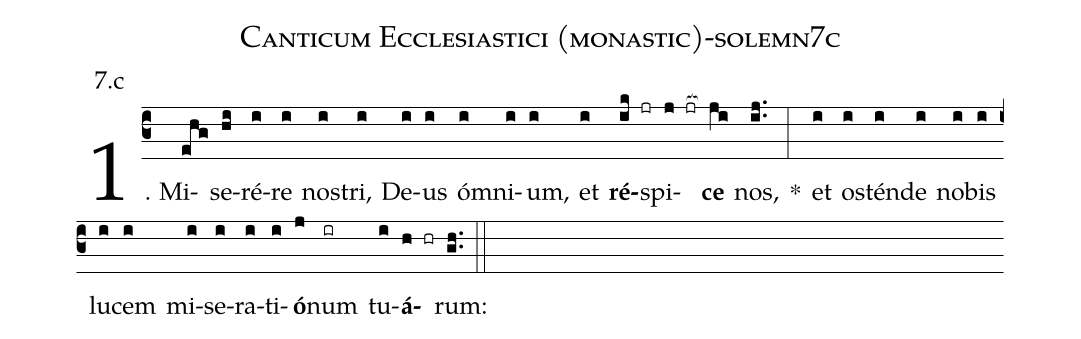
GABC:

name: Canticum Ecclesiastici (monastic)-solemn7c;
annotation: 7.c;
%%
(c3)1. Mi(ehg)se(hi)ré(i)re(i) nos(i)tri,(i) De(i)us(i) óm(i)ni(i)um,(i) et(i) <b>ré</b>(ik jr)spi(j jr[ocb:1{])<b>ce</b>(ji[ocb:0}]) nos,(ij..) *(:) et(i) os(i)tén(i)de(i) no(i)bis(i) lu(i)cem(i) mi(i)se(i)ra(i)ti(i)<b>ó</b>(j)num(ir) tu(i)<b>á</b>(h hr)rum:(gh..) (::)
